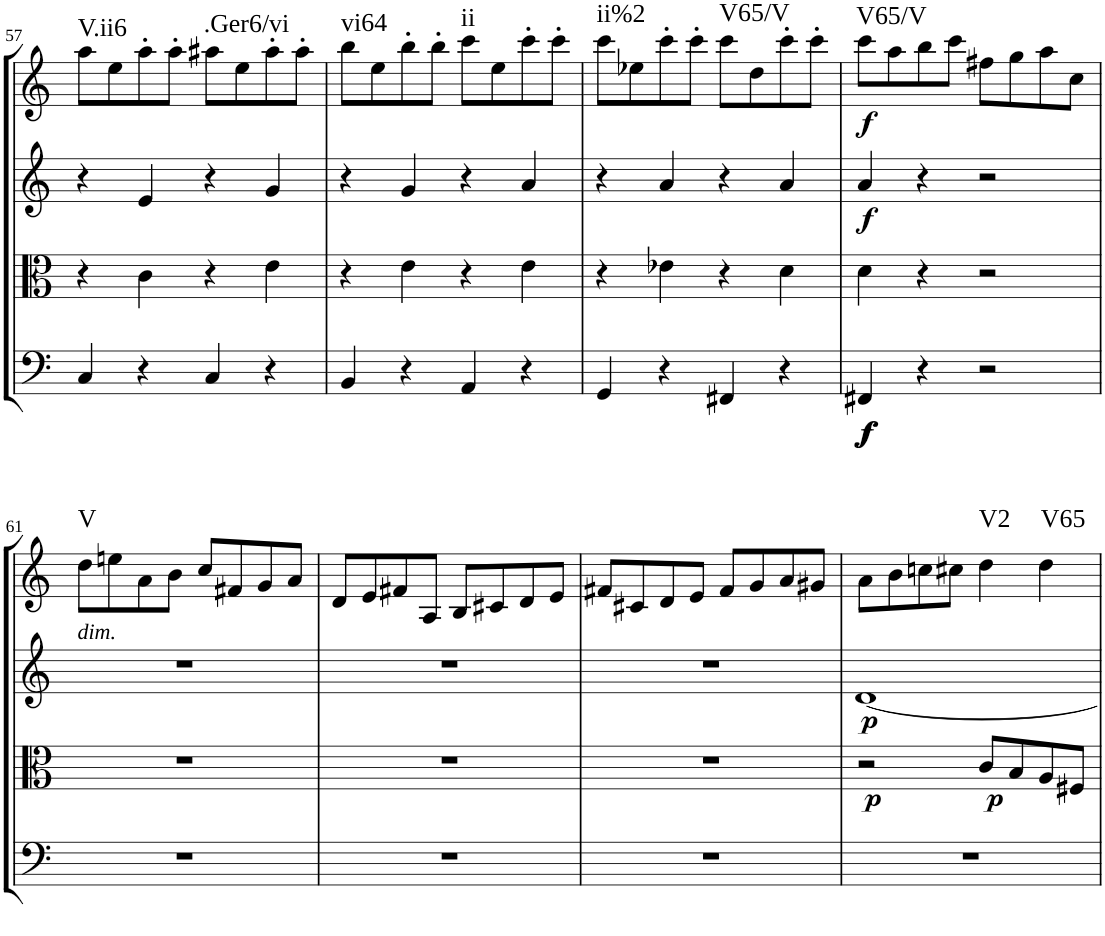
**kern	**dynam	**kern	**dynam	**kern	**dynam	**kern	**dynam	**harte
*part4	*part4	*part3	*part3	*part2	*part2	*part1	*part1	*part1
*staff4	*staff4	*staff3	*staff3	*staff2	*staff2	*staff1	*staff1	*
*I"Cello	*	*I"Viola	*	*I"2nd Violin	*	*I"1st Violin	*	*
!!LO:PB:g=z
*clefF4	*	*clefC3	*	*clefG2	*	*clefG2	*	*
*k[]	*	*k[]	*	*k[]	*	*k[]	*	*
*M2/2	*	*M2/2	*	*M2/2	*	*M2/2	*	*
*met(c|)	*	*met(c|)	*	*met(c|)	*	*met(c|)	*	*
=57	=57	=57	=57	=57	=57	=57	=57	=57
!	!	!	!	!	!	!	!	!LO:H:kt=V.ii6
4C/	.	4r	.	4r	.	8aa\L	.	N
.	.	.	.	.	.	8ee\	.	.
4r	.	4c\	.	4e/	.	8aa'\	.	.
.	.	.	.	.	.	8aa'\J	.	.
!	!	!	!	!	!	!	!	!LO:H:kt=.Ger6/vi
4C/	.	4r	.	4r	.	8aa#X\L	.	N
.	.	.	.	.	.	8ee\	.	.
4r	.	4e\	.	4g/	.	8aa#'\	.	.
.	.	.	.	.	.	8aa#'\J	.	.
=58	=58	=58	=58	=58	=58	=58	=58	=58
!	!	!	!	!	!	!	!	!LO:H:kt=vi64
4BB/	.	4r	.	4r	.	8bb\L	.	N
.	.	.	.	.	.	8ee\	.	.
4r	.	4e\	.	4g/	.	8bb'\	.	.
.	.	.	.	.	.	8bb'\J	.	.
!	!	!	!	!	!	!	!	!LO:H:kt=ii
4AA/	.	4r	.	4r	.	8ccc\L	.	N
.	.	.	.	.	.	8ee\	.	.
4r	.	4e\	.	4a/	.	8ccc'\	.	.
.	.	.	.	.	.	8ccc'\J	.	.
=59	=59	=59	=59	=59	=59	=59	=59	=59
!	!	!	!	!	!	!	!	!LO:H:kt=ii%2
4GG/	.	4r	.	4r	.	8ccc\L	.	N
.	.	.	.	.	.	8ee-X\	.	.
4r	.	4e-X\	.	4a/	.	8ccc'\	.	.
.	.	.	.	.	.	8ccc'\J	.	.
!	!	!	!	!	!	!	!	!LO:H:kt=V65/V
4FF#X/	.	4r	.	4r	.	8ccc\L	.	N
.	.	.	.	.	.	8dd\	.	.
4r	.	4d\	.	4a/	.	8ccc'\	.	.
.	.	.	.	.	.	8ccc'\J	.	.
=60	=60	=60	=60	=60	=60	=60	=60	=60
!	!LO:DY:b	!	!	!	!	!	!	!
!	!LO:DY:n=1:b	!	!	!	!LO:DY:b	!	!LO:DY:b	!LO:H:kt=V65/V
4FF#X/	f f	4d\	.	4a/	f	8ccc\L	f	N
.	.	.	.	.	.	8aa\	.	.
4r	.	4r	.	4r	.	8bb\	.	.
.	.	.	.	.	.	8ccc\J	.	.
2r	.	2r	.	2r	.	8ff#X\L	.	.
.	.	.	.	.	.	8gg\	.	.
.	.	.	.	.	.	8aa\	.	.
.	.	.	.	.	.	8cc\J	.	.
!!LO:LB:g=z
=61	=61	=61	=61	=61	=61	=61	=61	=61
!	!	!	!	!	!	!LO:TX:b:i:t=dim.	!	!LO:H:kt=V
1r	.	1r	.	1r	.	8dd\L	.	N
.	.	.	.	.	.	8een\	.	.
.	.	.	.	.	.	8a\	.	.
.	.	.	.	.	.	8b\J	.	.
.	.	.	.	.	.	8cc/L	.	.
.	.	.	.	.	.	8f#X/	.	.
.	.	.	.	.	.	8g/	.	.
.	.	.	.	.	.	8a/J	.	.
=62	=62	=62	=62	=62	=62	=62	=62	=62
1r	.	1r	.	1r	.	8d/L	.	.
.	.	.	.	.	.	8e/	.	.
.	.	.	.	.	.	8f#X/	.	.
.	.	.	.	.	.	8A/J	.	.
.	.	.	.	.	.	8B/L	.	.
.	.	.	.	.	.	8c#X/	.	.
.	.	.	.	.	.	8d/	.	.
.	.	.	.	.	.	8e/J	.	.
=63	=63	=63	=63	=63	=63	=63	=63	=63
1r	.	1r	.	1r	.	8f#X/L	.	.
.	.	.	.	.	.	8c#X/	.	.
.	.	.	.	.	.	8d/	.	.
.	.	.	.	.	.	8e/J	.	.
.	.	.	.	.	.	8f#/L	.	.
.	.	.	.	.	.	8g/	.	.
.	.	.	.	.	.	8a/	.	.
.	.	.	.	.	.	8g#X/J	.	.
=64	=64	=64	=64	=64	=64	=64	=64	=64
!	!	!	!LO:DY:b	!	!LO:DY:b	!	!	!
1r	.	2r	p	[1d	p	8a\L	.	.
.	.	.	.	.	.	8b\	.	.
.	.	.	.	.	.	8ccn\	.	.
.	.	.	.	.	.	8cc#X\J	.	.
!	!	!	!LO:DY:b	!	!	!	!	!LO:H:kt=V2
.	.	8c/L	p	.	.	4dd\	.	N
.	.	8B/	.	.	.	.	.	.
!	!	!	!	!	!	!	!	!LO:H:kt=V65
.	.	8A/	.	.	.	4dd\	.	N
.	.	8F#X/J	.	.	.	.	.	.
=	=	=	=	=	=	=	=	=
*-	*-	*-	*-	*-	*-	*-	*-	*-
